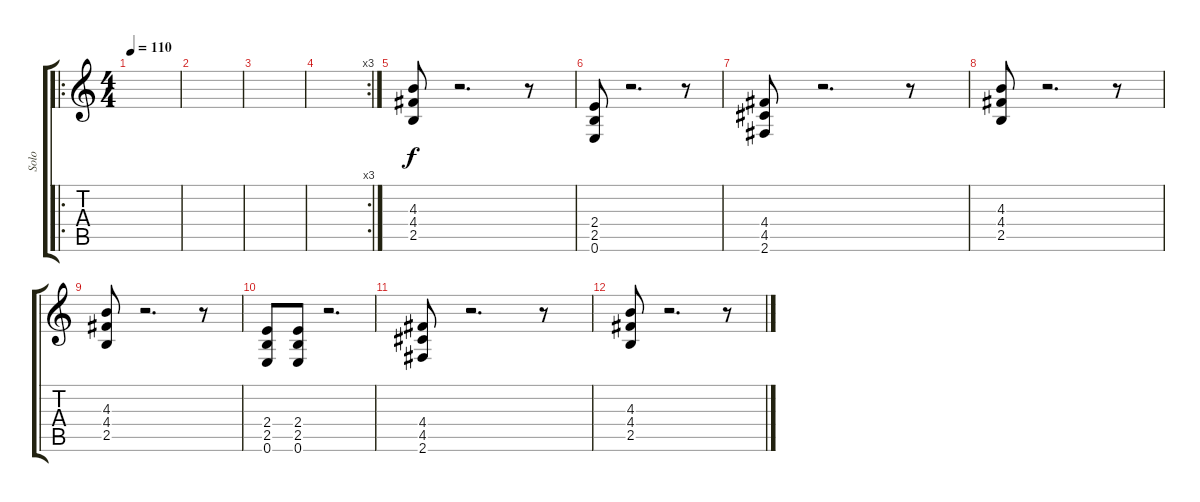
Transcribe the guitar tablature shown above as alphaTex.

\track ("Solo" "Solo") {instrument electricguitarclean}
\staff {score tabs}
\tuning (E4 B3 G3 D3 A2 E2) {hide}
\ro
\ts (4 4)
\tempo 110
\clef g2
\ks c
|
|
|
\rc 3
|
(4.3 4.4 2.5).8 r.2{d} r.8 |
(2.4 2.5 0.6).8 r.2{d} r.8 |
(4.4 4.5 2.6).8 r.2{d} r.8 |
(4.3 4.4 2.5).8 r.2{d} r.8 |
(4.3 4.4 2.5).8 r.2{d} r.8 |
(2.4 2.5 0.6).8 (2.4 2.5 0.6).8 r.2{d} |
(4.4 4.5 2.6).8 r.2{d} r.8 |
(4.3 4.4 2.5).8 r.2{d} r.8
